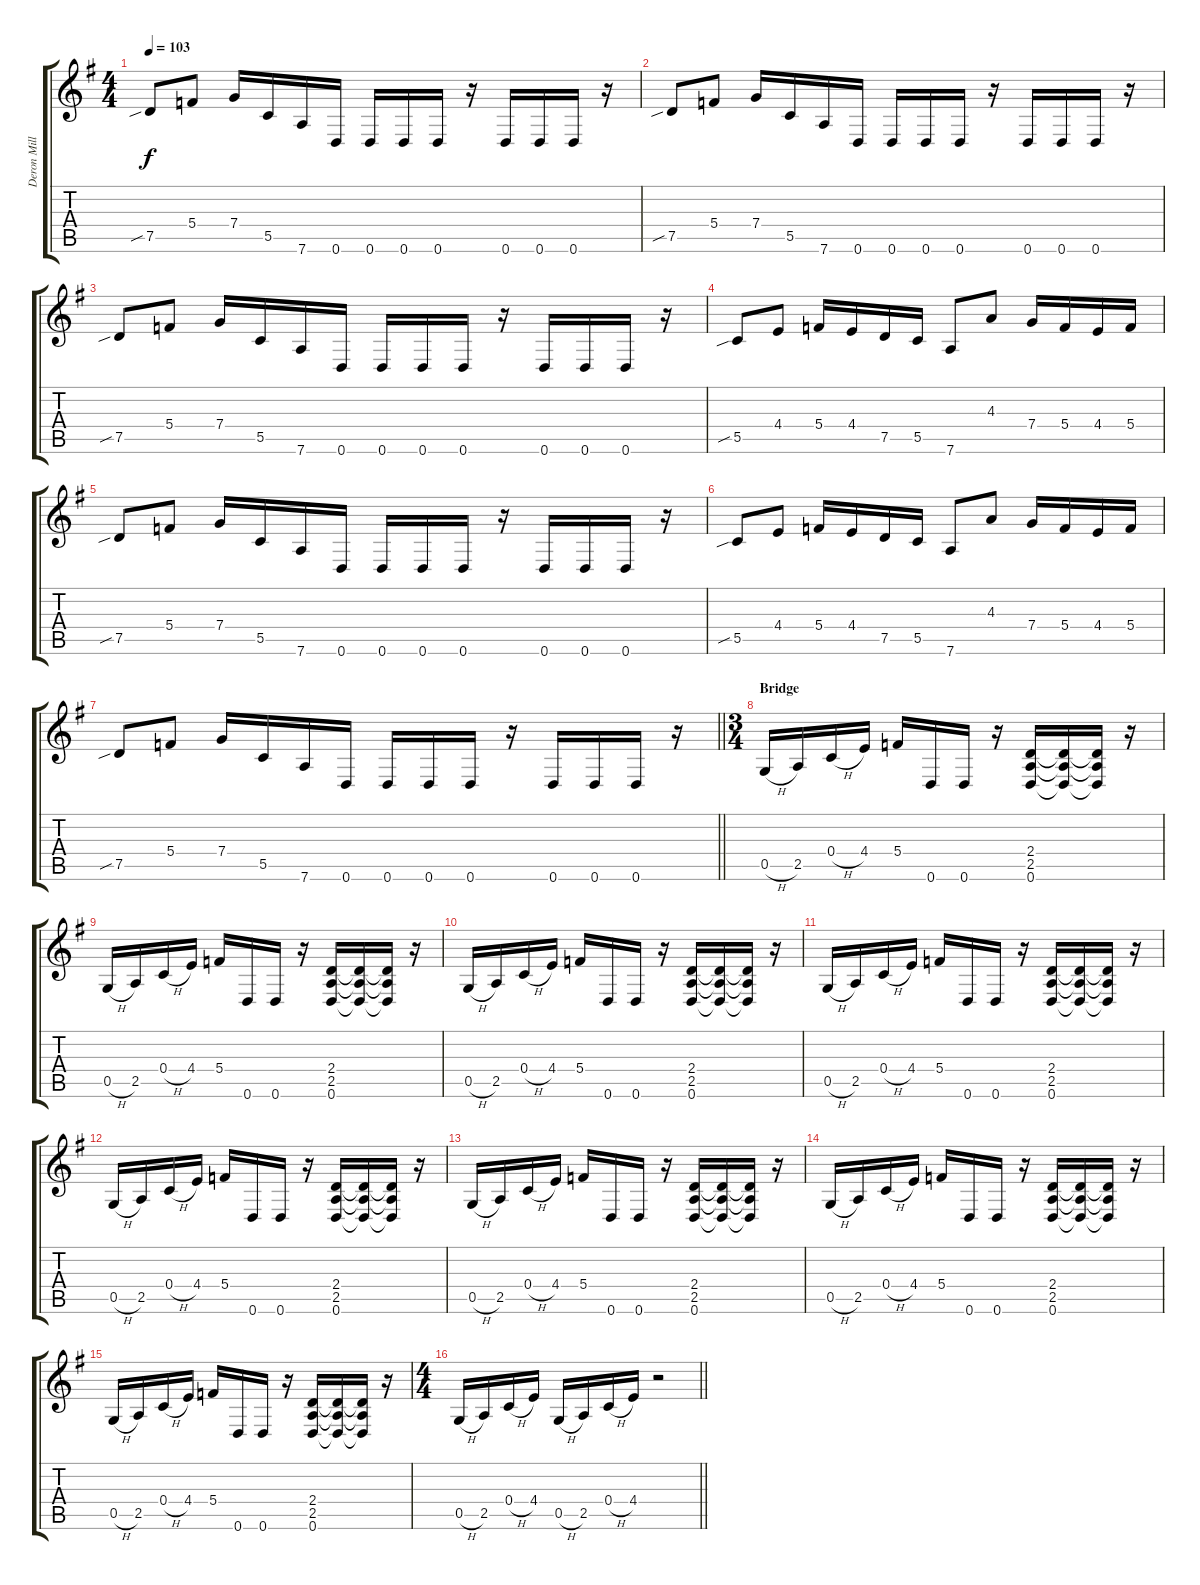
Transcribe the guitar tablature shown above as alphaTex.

\track ("Deron Miller" "Deron Mill") {instrument overdrivenguitar}
\staff {score tabs}
\tuning (D4 A3 F3 C3 G2 D2) {hide}
\ts (4 4)
\tempo 103
\clef g2
\ks g
7.5{sib}.8{dy f} 5.4.8 7.4.16 5.5.16 7.6.16 0.6.16 0.6.16 0.6.16 0.6.16 r.16 0.6.16 0.6.16 0.6.16 r.16 |
7.5{sib}.8 5.4.8 7.4.16 5.5.16 7.6.16 0.6.16 0.6.16 0.6.16 0.6.16 r.16 0.6.16 0.6.16 0.6.16 r.16 |
7.5{sib}.8 5.4.8 7.4.16 5.5.16 7.6.16 0.6.16 0.6.16 0.6.16 0.6.16 r.16 0.6.16 0.6.16 0.6.16 r.16 |
5.5{sib}.8 4.4.8 5.4.16 4.4.16 7.5.16 5.5.16 7.6.8 4.3.8 7.4.16 5.4.16 4.4.16 5.4.16 |
7.5{sib}.8 5.4.8 7.4.16 5.5.16 7.6.16 0.6.16 0.6.16 0.6.16 0.6.16 r.16 0.6.16 0.6.16 0.6.16 r.16 |
5.5{sib}.8 4.4.8 5.4.16 4.4.16 7.5.16 5.5.16 7.6.8 4.3.8 7.4.16 5.4.16 4.4.16 5.4.16 |
\barLineRight lightlight
7.5{sib}.8 5.4.8 7.4.16 5.5.16 7.6.16 0.6.16 0.6.16 0.6.16 0.6.16 r.16 0.6.16 0.6.16 0.6.16 r.16 |
\ts (3 4)
\section ("" "Bridge")
0.5{h}.16 2.5.16 0.4{h}.16 4.4.16 5.4.16 0.6.16 0.6.16 r.16 (2.4 2.5 0.6).16 (2.4{t} 2.5{t} 0.6{t}).16 (2.4{t} 2.5{t} 0.6{t}).16 r.16 |
0.5{h}.16 2.5.16 0.4{h}.16 4.4.16 5.4.16 0.6.16 0.6.16 r.16 (2.4 2.5 0.6).16 (2.4{t} 2.5{t} 0.6{t}).16 (2.4{t} 2.5{t} 0.6{t}).16 r.16 |
0.5{h}.16 2.5.16 0.4{h}.16 4.4.16 5.4.16 0.6.16 0.6.16 r.16 (2.4 2.5 0.6).16 (2.4{t} 2.5{t} 0.6{t}).16 (2.4{t} 2.5{t} 0.6{t}).16 r.16 |
0.5{h}.16 2.5.16 0.4{h}.16 4.4.16 5.4.16 0.6.16 0.6.16 r.16 (2.4 2.5 0.6).16 (2.4{t} 2.5{t} 0.6{t}).16 (2.4{t} 2.5{t} 0.6{t}).16 r.16 |
0.5{h}.16 2.5.16 0.4{h}.16 4.4.16 5.4.16 0.6.16 0.6.16 r.16 (2.4 2.5 0.6).16 (2.4{t} 2.5{t} 0.6{t}).16 (2.4{t} 2.5{t} 0.6{t}).16 r.16 |
0.5{h}.16 2.5.16 0.4{h}.16 4.4.16 5.4.16 0.6.16 0.6.16 r.16 (2.4 2.5 0.6).16 (2.4{t} 2.5{t} 0.6{t}).16 (2.4{t} 2.5{t} 0.6{t}).16 r.16 |
0.5{h}.16 2.5.16 0.4{h}.16 4.4.16 5.4.16 0.6.16 0.6.16 r.16 (2.4 2.5 0.6).16 (2.4{t} 2.5{t} 0.6{t}).16 (2.4{t} 2.5{t} 0.6{t}).16 r.16 |
0.5{h}.16 2.5.16 0.4{h}.16 4.4.16 5.4.16 0.6.16 0.6.16 r.16 (2.4 2.5 0.6).16 (2.4{t} 2.5{t} 0.6{t}).16 (2.4{t} 2.5{t} 0.6{t}).16 r.16 |
\ts (4 4)
\barLineRight lightlight
0.5{h}.16 2.5.16 0.4{h}.16 4.4.16 0.5{h}.16 2.5.16 0.4{h}.16 4.4.16 r.2
